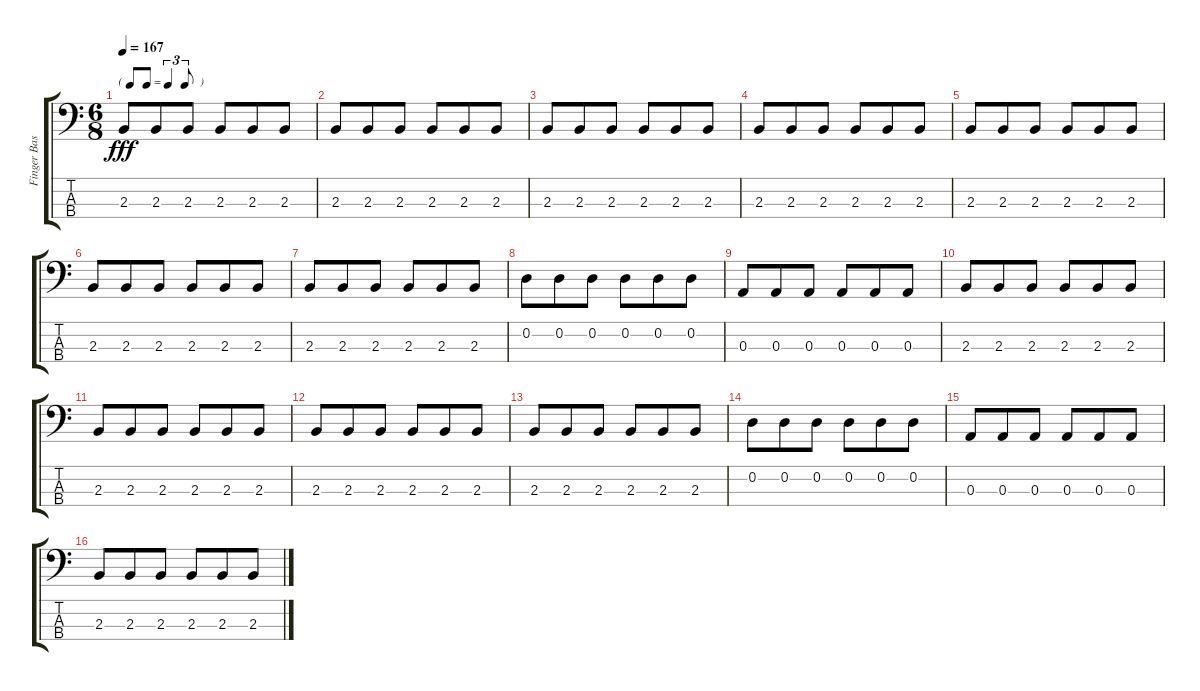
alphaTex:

\track ("Finger Bass LC" "Finger Bas") {instrument electricbassfinger}
\staff {score tabs}
\tuning (G2 D2 A1 E1) {hide}
\ts (6 8)
\tf triplet8th
\tempo 167
\clef f4
\ks c
2.3.8{dy fff} 2.3.8 2.3.8 2.3.8 2.3.8 2.3.8 |
2.3.8 2.3.8 2.3.8 2.3.8 2.3.8 2.3.8 |
2.3.8 2.3.8 2.3.8 2.3.8 2.3.8 2.3.8 |
2.3.8 2.3.8 2.3.8 2.3.8 2.3.8 2.3.8 |
2.3.8 2.3.8 2.3.8 2.3.8 2.3.8 2.3.8 |
2.3.8 2.3.8 2.3.8 2.3.8 2.3.8 2.3.8 |
2.3.8 2.3.8 2.3.8 2.3.8 2.3.8 2.3.8 |
0.2.8 0.2.8 0.2.8 0.2.8 0.2.8 0.2.8 |
0.3.8 0.3.8 0.3.8 0.3.8 0.3.8 0.3.8 |
2.3.8 2.3.8 2.3.8 2.3.8 2.3.8 2.3.8 |
2.3.8 2.3.8 2.3.8 2.3.8 2.3.8 2.3.8 |
2.3.8 2.3.8 2.3.8 2.3.8 2.3.8 2.3.8 |
2.3.8 2.3.8 2.3.8 2.3.8 2.3.8 2.3.8 |
0.2.8 0.2.8 0.2.8 0.2.8 0.2.8 0.2.8 |
0.3.8 0.3.8 0.3.8 0.3.8 0.3.8 0.3.8 |
2.3.8 2.3.8 2.3.8 2.3.8 2.3.8 2.3.8
